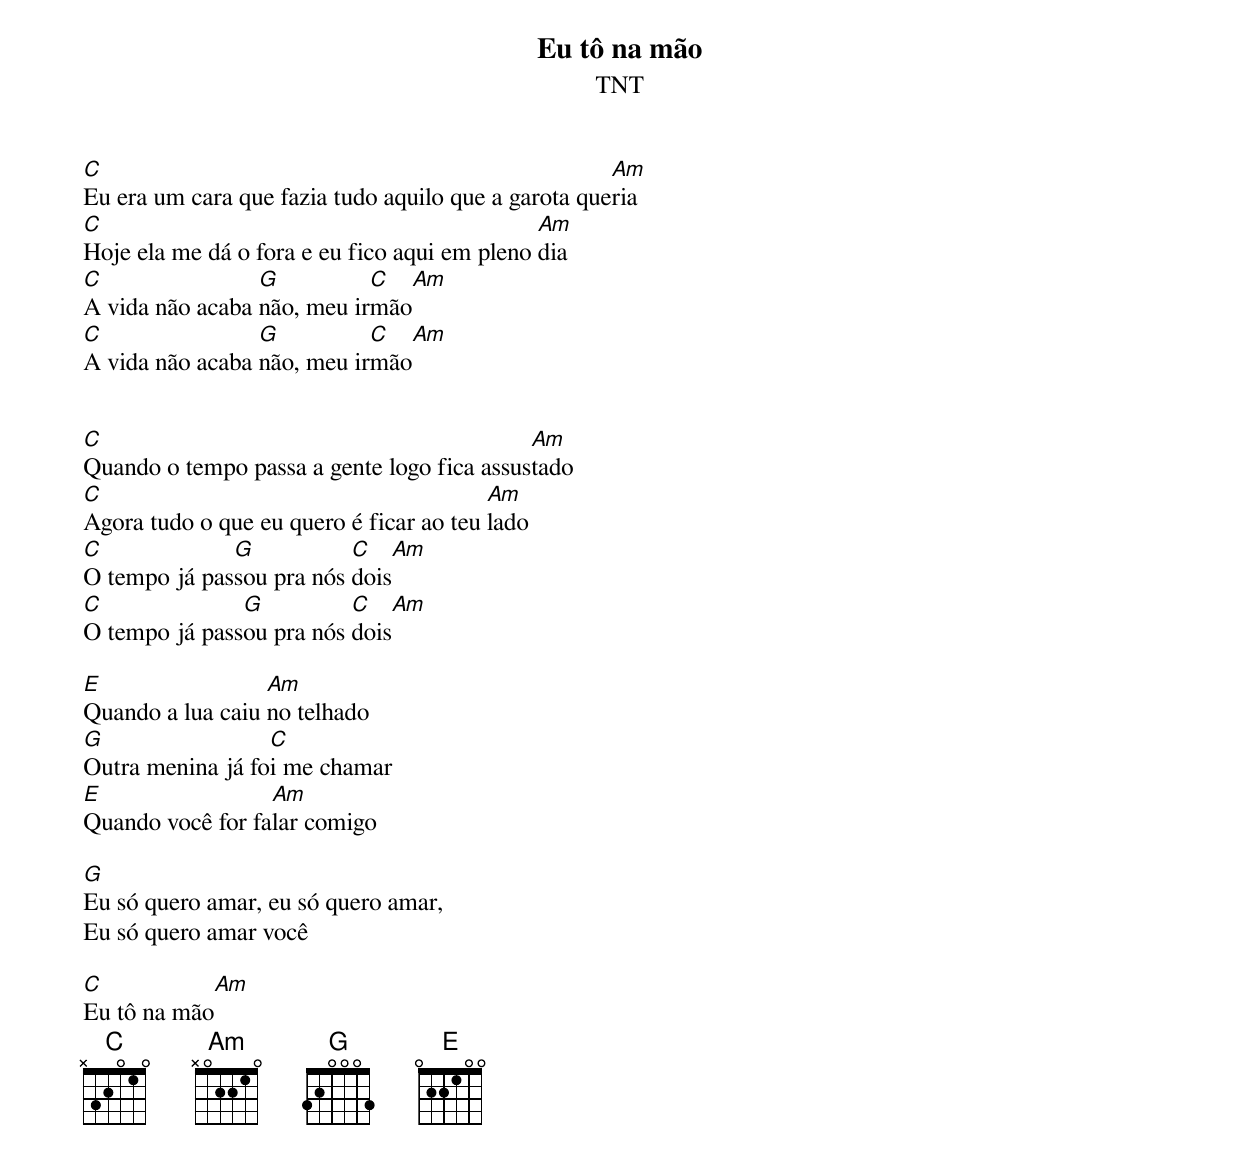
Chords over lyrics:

Eu tô na mão
TNT




C                                                    Am
Eu era um cara que fazia tudo aquilo que a garota queria
C                                             Am
Hoje ela me dá o fora e eu fico aqui em pleno dia
C                G          C    Am
A vida não acaba não, meu irmão
C                G          C    Am
A vida não acaba não, meu irmão


C                                           Am
Quando o tempo passa a gente logo fica assustado
C                                        Am
Agora tudo o que eu quero é ficar ao teu lado
C             G           C    Am
O tempo já passou pra nós dois
C              G          C    Am
O tempo já passou pra nós dois

E                 Am
Quando a lua caiu no telhado
G                 C
Outra menina já foi me chamar
E                 Am
Quando você for falar comigo

G
Eu só quero amar, eu só quero amar,
Eu só quero amar você

C              Am
Eu tô na mão
